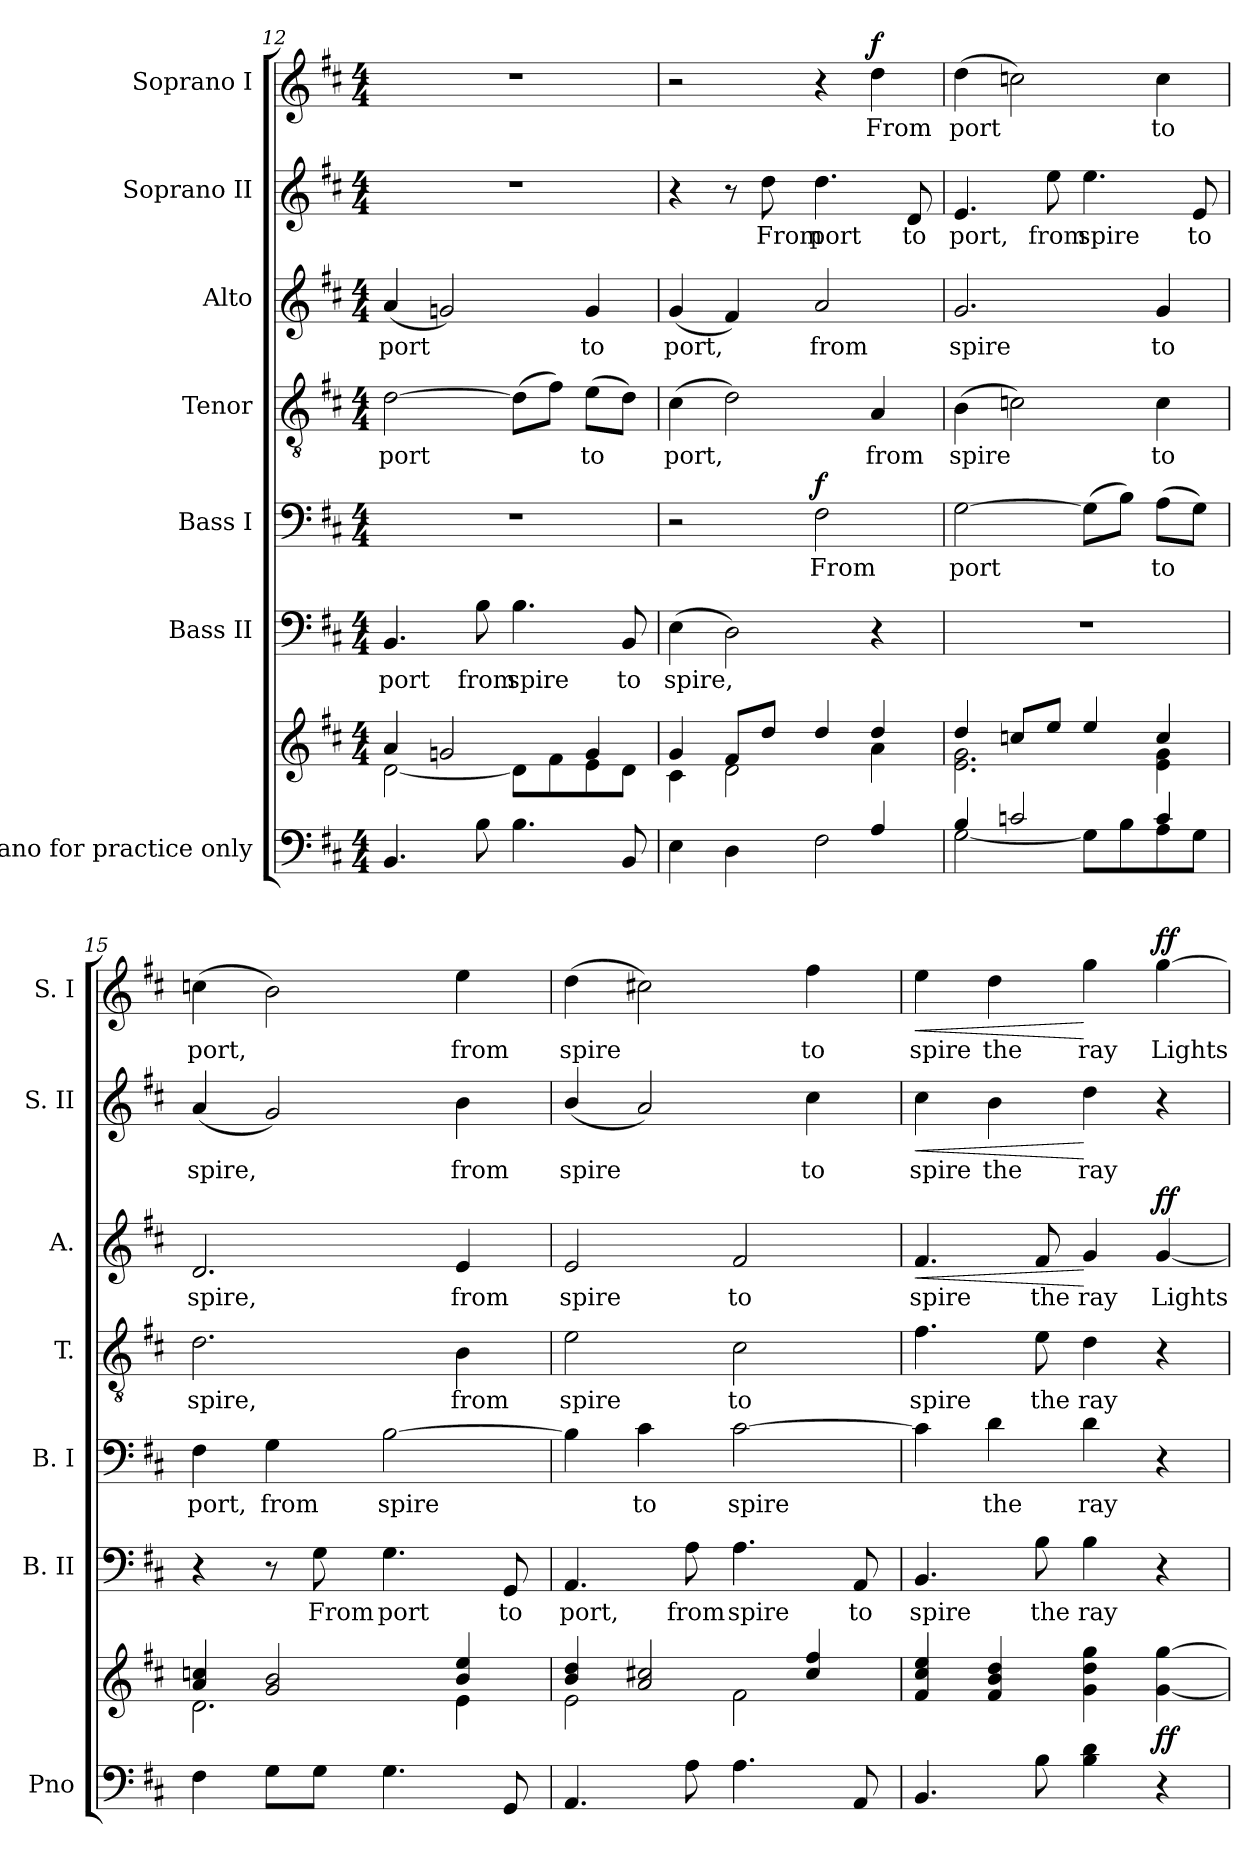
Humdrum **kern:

**kern	**kern	**dynam	**kern	**text	**kern	**text	**dynam	**kern	**text	**kern	**text	**dynam	**kern	**text	**dynam	**kern	**text	**dynam
*part7	*part7	*part7	*part6	*part6	*part5	*part5	*part5	*part4	*part4	*part3	*part3	*part3	*part2	*part2	*part2	*part1	*part1	*part1
*staff8	*staff7	*staff7/8	*staff6	*staff6	*staff5	*staff5	*staff5	*staff4	*staff4	*staff3	*staff3	*staff3	*staff2	*staff2	*staff2	*staff1	*staff1	*staff1
*I"Piano for practice only	*	*	*I"Bass II	*	*I"Bass I	*	*	*I"Tenor	*	*I"Alto	*	*	*I"Soprano II	*	*	*I"Soprano I	*	*
*I'Pno	*	*	*I'B. II	*	*I'B. I	*	*	*I'T.	*	*I'A.	*	*	*I'S. II	*	*	*I'S. I	*	*
*clefF4	*clefG2	*	*clefF4	*	*clefF4	*	*	*clefGv2	*	*clefG2	*	*	*clefG2	*	*	*clefG2	*	*
*k[f#c#]	*k[f#c#]	*	*k[f#c#]	*	*k[f#c#]	*	*	*k[f#c#]	*	*k[f#c#]	*	*	*k[f#c#]	*	*	*k[f#c#]	*	*
*M4/4	*M4/4	*	*M4/4	*	*M4/4	*	*	*M4/4	*	*M4/4	*	*	*M4/4	*	*	*M4/4	*	*
=12	=12	=12	=12	=12	=12	=12	=12	=12	=12	=12	=12	=12	=12	=12	=12	=12	=12	=12
*	*^	*	*	*	*	*	*	*	*	*	*	*	*	*	*	*	*	*
!	!	!	!	!	!LO:LY:b	!	!	!	!	!LO:LY:b	!	!LO:LY:b	!	!	!	!	!	!	!
4.BB/	4a/	[2d\	.	4.BB/	port	1r	.	.	[2d\	port	(<4a/	port	.	1r	.	.	1r	.	.
.	2gn/	.	.	.	.	.	.	.	.	.	2gn/)	.	.	.	.	.	.	.	.
!	!	!	!	!	!LO:LY:b	!	!	!	!	!	!	!	!	!	!	!	!	!	!
8B\	.	.	.	8B\	from	.	.	.	.	.	.	.	.	.	.	.	.	.	.
!	!	!	!	!	!LO:LY:b	!	!	!	!	!	!	!	!	!	!	!	!	!	!
4.B\	.	8d\L]	.	4.B\	spire	.	.	.	(>8d\L]	.	.	.	.	.	.	.	.	.	.
.	.	8f#\	.	.	.	.	.	.	8f#\J)	.	.	.	.	.	.	.	.	.	.
!	!	!	!	!	!	!	!	!	!	!LO:LY:b	!	!LO:LY:b	!	!	!	!	!	!	!
.	4g/	8e\	.	.	.	.	.	.	(>8e\L	to	4g/	to	.	.	.	.	.	.	.
!	!	!	!	!	!LO:LY:b	!	!	!	!	!	!	!	!	!	!	!	!	!	!
8BB/	.	8d\J	.	8BB/	to	.	.	.	8d\J)	.	.	.	.	.	.	.	.	.	.
=13	=13	=13	=13	=13	=13	=13	=13	=13	=13	=13	=13	=13	=13	=13	=13	=13	=13	=13	=13
*^	*	*	*	*	*	*	*	*	*	*	*	*	*	*	*	*	*	*	*
!	!	!	!	!	!	!LO:LY:b	!	!	!	!	!LO:LY:b	!	!LO:LY:b	!	!	!	!	!	!	!
2ryy	4E\	4g/	4c#\	.	(>4E\	spire,	2r	.	.	(>4c#\	port,	(<4g/	port,	.	4r	.	.	2r	.	.
.	4D\	8f#/L	2d\	.	2D\)	.	.	.	.	2d\)	.	4f#/)	.	.	8r	.	.	.	.	.
!	!	!	!	!	!	!	!	!	!	!	!	!	!	!	!	!LO:LY:b	!LO:DY:a	!	!	!
!	!	!	!	!	!	!	!	!	!	!	!	!	!	!	!	!	!LO:DY:n=1:a	!	!	!
.	.	8dd/J	.	.	.	.	.	.	.	.	.	.	.	.	8dd\	From	f other-dynamics	.	.	.
!	!	!	!	!	!	!	!	!LO:LY:b	!LO:DY:a	!	!	!	!LO:LY:b	!	!	!LO:LY:b	!	!	!	!
4ryy	2F#\	4dd/	.	.	.	.	2F#\	From	f	.	.	2a/	from	.	4.dd\	port	.	4r	.	.
!	!	!	!	!	!	!	!	!	!	!	!LO:LY:b	!	!	!	!	!	!	!	!LO:LY:b	!LO:DY:a
4A/	.	4dd/	4a\	.	4r	.	.	.	.	4A/	from	.	.	.	.	.	.	4dd\	From	f
!	!	!	!	!	!	!	!	!	!	!	!	!	!	!	!	!LO:LY:b	!	!	!	!
.	.	.	.	.	.	.	.	.	.	.	.	.	.	.	8d/	to	.	.	.	.
=14	=14	=14	=14	=14	=14	=14	=14	=14	=14	=14	=14	=14	=14	=14	=14	=14	=14	=14	=14	=14
!	!	!	!	!	!	!	!	!LO:LY:b	!	!	!LO:LY:b	!	!LO:LY:b	!	!	!LO:LY:b	!	!	!LO:LY:b	!
4B/	[2G\	4dd/	2.e\ 2.g\	.	1r	.	[2G\	port	.	(>4B\	spire	2.g/	spire	.	4.e/	port,	.	(>4dd\	port	.
2cn/	.	8ccn/L	.	.	.	.	.	.	.	2cn\)	.	.	.	.	.	.	.	2ccn\)	.	.
!	!	!	!	!	!	!	!	!	!	!	!	!	!	!	!	!LO:LY:b	!	!	!	!
.	.	8ee/J	.	.	.	.	.	.	.	.	.	.	.	.	8ee\	from	.	.	.	.
!	!	!	!	!	!	!	!	!	!	!	!	!	!	!	!	!LO:LY:b	!	!	!	!
.	8G\L]	4ee/	.	.	.	.	(>8G\L]	.	.	.	.	.	.	.	4.ee\	spire	.	.	.	.
.	8B\	.	.	.	.	.	8B\J)	.	.	.	.	.	.	.	.	.	.	.	.	.
!	!	!	!	!	!	!	!	!LO:LY:b	!	!	!LO:LY:b	!	!LO:LY:b	!	!	!	!	!	!LO:LY:b	!
4c/	8A\	4cc/	4e\ 4g\	.	.	.	(>8A\L	to	.	4c\	to	4g/	to	.	.	.	.	4cc\	to	.
!	!	!	!	!	!	!	!	!	!	!	!	!	!	!	!	!LO:LY:b	!	!	!	!
.	8G\J	.	.	.	.	.	8G\J)	.	.	.	.	.	.	.	8e/	to	.	.	.	.
=15	=15	=15	=15	=15	=15	=15	=15	=15	=15	=15	=15	=15	=15	=15	=15	=15	=15	=15	=15	=15
!	!	!	!	!	!	!	!	!LO:LY:b	!	!	!LO:LY:b	!	!LO:LY:b	!	!	!LO:LY:b	!	!	!LO:LY:b	!
*v	*v	*	*	*	*	*	*	*	*	*	*	*	*	*	*	*	*	*	*	*
4F#\	4a/ 4ccn/	2.d\	.	4r	.	4F#\	port,	.	2.d\	spire,	2.d/	spire,	.	(<4a/	spire,	.	(>4ccn\	port,	.
!	!	!	!	!	!	!	!LO:LY:b	!	!	!	!	!	!	!	!	!	!	!	!
8G\L	2g/ 2b/	.	.	8r	.	4G\	from	.	.	.	.	.	.	2g/)	.	.	2b\)	.	.
!	!	!	!	!	!LO:LY:b	!	!	!	!	!	!	!	!	!	!	!	!	!	!
8G\J	.	.	.	8G\	From	.	.	.	.	.	.	.	.	.	.	.	.	.	.
!	!	!	!	!	!LO:LY:b	!	!LO:LY:b	!	!	!	!	!	!	!	!	!	!	!	!
4.G\	.	.	.	4.G\	port	[2B\	spire	.	.	.	.	.	.	.	.	.	.	.	.
!	!	!	!	!	!	!	!	!	!	!LO:LY:b	!	!LO:LY:b	!	!	!LO:LY:b	!	!	!LO:LY:b	!
.	4b/ 4ee/	4e\	.	.	.	.	.	.	4B\	from	4e/	from	.	4b\	from	.	4ee\	from	.
!	!	!	!	!	!LO:LY:b	!	!	!	!	!	!	!	!	!	!	!	!	!	!
8GG/	.	.	.	8GG/	to	.	.	.	.	.	.	.	.	.	.	.	.	.	.
!!LO:LB:g=z
=16	=16	=16	=16	=16	=16	=16	=16	=16	=16	=16	=16	=16	=16	=16	=16	=16	=16	=16	=16
!	!	!	!	!	!LO:LY:b	!	!	!	!	!LO:LY:b	!	!LO:LY:b	!	!	!LO:LY:b	!	!	!LO:LY:b	!
4.AA/	4b/ 4dd/	2e\	.	4.AA/	port,	4B\]	.	.	2e\	spire	2e/	spire	.	(<4b/	spire	.	(>4dd\	spire	.
!	!	!	!	!	!	!	!LO:LY:b	!	!	!	!	!	!	!	!	!	!	!	!
.	2a/ 2cc#X/	.	.	.	.	4c#\	to	.	.	.	.	.	.	2a/)	.	.	2cc#X\)	.	.
!	!	!	!	!	!LO:LY:b	!	!	!	!	!	!	!	!	!	!	!	!	!	!
8A\	.	.	.	8A\	from	.	.	.	.	.	.	.	.	.	.	.	.	.	.
!	!	!	!	!	!LO:LY:b	!	!LO:LY:b	!	!	!LO:LY:b	!	!LO:LY:b	!	!	!	!	!	!	!
4.A\	.	2f#\	.	4.A\	spire	[2c#\	spire	.	2c#\	to	2f#/	to	.	.	.	.	.	.	.
!	!	!	!	!	!	!	!	!	!	!	!	!	!	!	!LO:LY:b	!	!	!LO:LY:b	!
.	4cc#/ 4ff#/	.	.	.	.	.	.	.	.	.	.	.	.	4cc#\	to	.	4ff#\	to	.
!	!	!	!	!	!LO:LY:b	!	!	!	!	!	!	!	!	!	!	!	!	!	!
8AA/	.	.	.	8AA/	to	.	.	.	.	.	.	.	.	.	.	.	.	.	.
*	*v	*v	*	*	*	*	*	*	*	*	*	*	*	*	*	*	*	*	*
=17	=17	=17	=17	=17	=17	=17	=17	=17	=17	=17	=17	=17	=17	=17	=17	=17	=17	=17
!	!	!	!	!LO:LY:b	!	!	!	!	!LO:LY:b	!	!LO:LY:b	!LO:HP:b	!	!LO:LY:b	!LO:HP:b	!	!LO:LY:b	!LO:HP:b
4.BB/	4f#/ 4cc#/ 4ee/	.	4.BB/	spire	4c#\]	.	.	4.f#\	spire	4.f#/	spire	<	4cc#\	spire	<	4ee\	spire	<
!	!	!	!	!	!	!LO:LY:b	!	!	!	!	!	!	!	!LO:LY:b	!	!	!LO:LY:b	!
.	4f#/ 4b/ 4dd/	.	.	.	4d\	the	.	.	.	.	.	.	4b\	the	.	4dd\	the	.
!	!	!	!	!LO:LY:b	!	!	!	!	!LO:LY:b	!	!LO:LY:b	!	!	!	!	!	!	!
8B\	.	.	8B\	the	.	.	.	8e\	the	8f#/	the	.	.	.	.	.	.	.
!	!	!	!	!LO:LY:b	!	!LO:LY:b	!	!	!LO:LY:b	!	!LO:LY:b	!	!	!LO:LY:b	!	!	!LO:LY:b	!
4B\ 4d\	4g\ 4dd\ 4gg\	.	4B\	ray	4d\	ray	.	4d\	ray	4g/	ray	[	4dd\	ray	[	4gg\	ray	[
!	!	!LO:DY:b	!	!	!	!	!	!	!	!	!LO:LY:b	!LO:DY:a	!	!	!	!	!LO:LY:b	!LO:DY:a
4r	[4g\ [4gg\	ff	4r	.	4r	.	.	4r	.	[4g/	Lights	ff	4r	.	.	[4gg\	Lights	ff
=	=	=	=	=	=	=	=	=	=	=	=	=	=	=	=	=	=	=
*-	*-	*-	*-	*-	*-	*-	*-	*-	*-	*-	*-	*-	*-	*-	*-	*-	*-	*-
